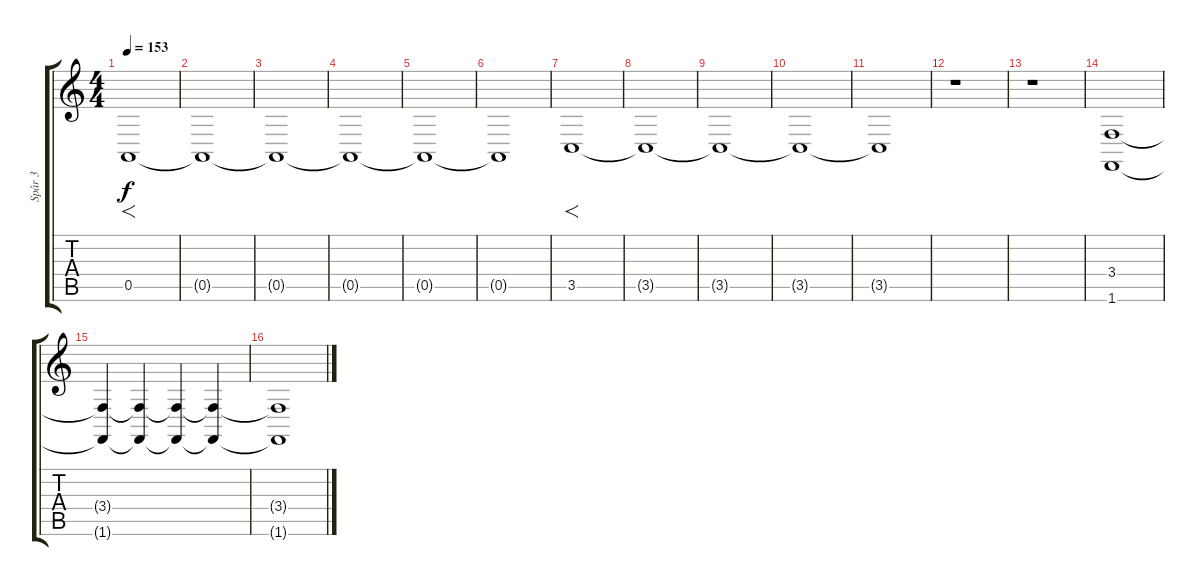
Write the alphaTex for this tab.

\track ("Spår 3" "Spår 3") {instrument stringensemble2}
\staff {score tabs}
\tuning (E4 B3 G3 D3 A2 E2) {hide}
\ts (4 4)
\tempo 153
\clef g2
\ks c
0.5.1{f dy f instrument stringensemble2} |
0.5{t}.1 |
0.5{t}.1 |
0.5{t}.1 |
0.5{t}.1 |
0.5{t}.1 |
3.5.1{f} |
3.5{t}.1 |
3.5{t}.1 |
3.5{t}.1 |
3.5{t}.1 |
r.1 |
r.1 |
(3.4 1.6).1 |
(3.4{t} 1.6{t}).4 (3.4{t} 1.6{t}).4 (3.4{t} 1.6{t}).4 (3.4{t} 1.6{t}).4 |
(3.4{t} 1.6{t}).1{volume 0}
